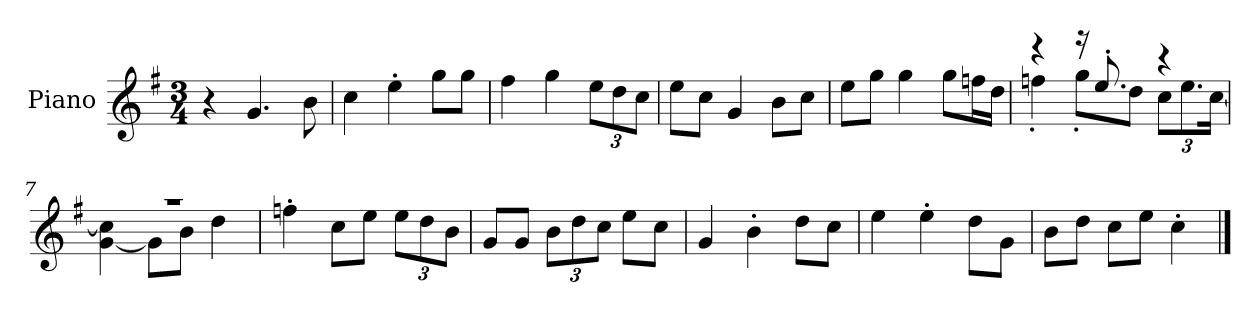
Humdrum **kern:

**kern
*part1
*staff1
*I"Piano
*I'P-no
*clefG2
*k[f#]
*M3/4
*MM177
=1
4r
4.g/
8b\
=2
4cc\
4ee'\
8gg\L
8gg\J
=3
4ff#\
4gg\
*Xbrackettup
12ee\L
12dd\
12cc\J
=4
8ee\L
8cc\J
4g/
8b\L
8cc\J
=5
8ee\L
8gg\J
4gg\
8gg\L
16ffn\L
16dd\JJ
=6
*^
4r	4ffn'\
16r	8gg'\L
8.ee'/	.
.	8dd\J
4r	12cc\L
.	12.ee\
.	[24cc\Jk
=7	=7
2.r	[4g\ 4cc\]
.	8g\L]
.	8b\J
.	4dd\
*v	*v
!!LO:LB:g=z
=8
4ffn'\
8cc\L
8ee\J
12ee\L
12dd\
12b\J
=9
8g/L
8g/J
12b\L
12dd\
12cc\J
8ee\L
8cc\J
=10
4g/
4b'\
8dd\L
8cc\J
=11
4ee\
4ee'\
8dd\L
8g\J
=12
8b\L
8dd\J
8cc\L
8ee\J
4cc'\
==
*-
